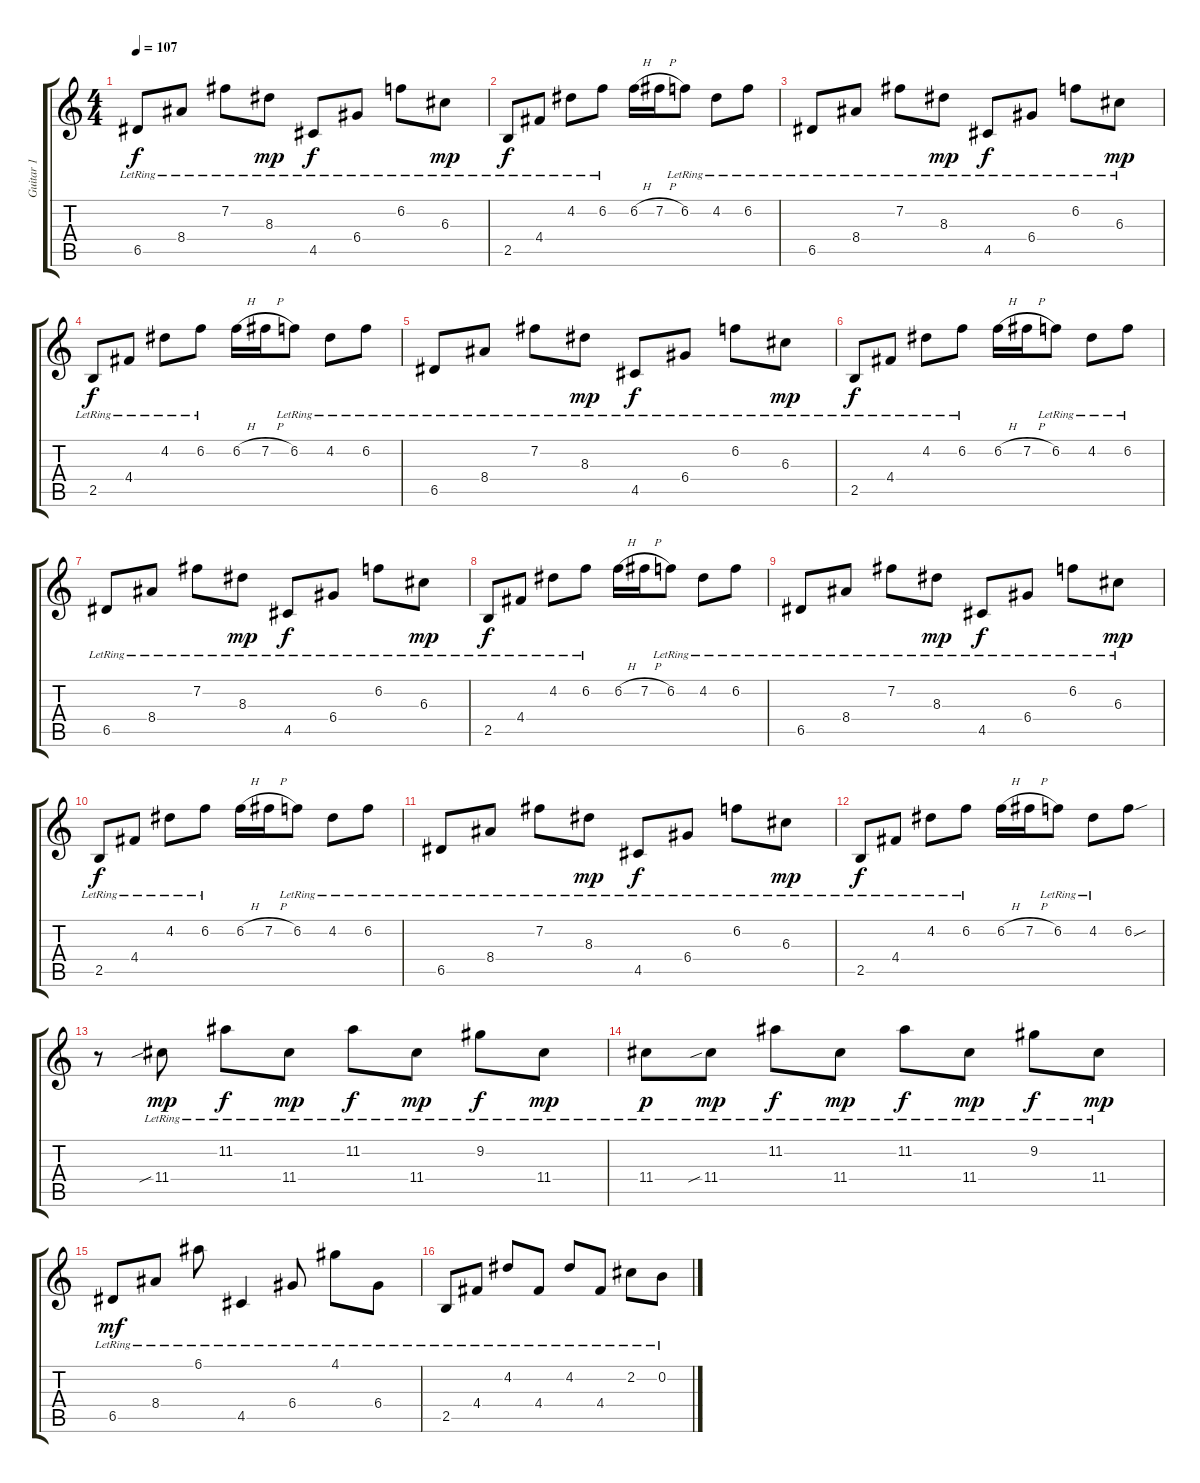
\track ("Guitar 1" "Guitar 1") {instrument acousticguitarsteel}
\staff {score tabs}
\tuning (E4 B3 G3 D3 A2 E2) {hide}
\ts (4 4)
\tempo 107
\clef g2
\ks c
6.5{lr}.8{dy f instrument acousticguitarsteel} 8.4{lr}.8 7.2{lr}.8 8.3{lr}.8{dy mp} 4.5{lr}.8{dy f} 6.4{lr}.8 6.2{lr}.8 6.3{lr}.8{dy mp} |
2.5{lr}.8{dy f} 4.4{lr}.8 4.2{lr}.8 6.2{lr}.8 6.2{h}.16 7.2{h}.16 6.2{lr}.8 4.2{lr}.8 6.2{lr}.8 |
6.5{lr}.8 8.4{lr}.8 7.2{lr}.8 8.3{lr}.8{dy mp} 4.5{lr}.8{dy f} 6.4{lr}.8 6.2{lr}.8 6.3{lr}.8{dy mp} |
2.5{lr}.8{dy f} 4.4{lr}.8 4.2{lr}.8 6.2{lr}.8 6.2{h}.16 7.2{h}.16 6.2{lr}.8 4.2{lr}.8 6.2{lr}.8 |
6.5{lr}.8 8.4{lr}.8 7.2{lr}.8 8.3{lr}.8{dy mp} 4.5{lr}.8{dy f} 6.4{lr}.8 6.2{lr}.8 6.3{lr}.8{dy mp} |
2.5{lr}.8{dy f} 4.4{lr}.8 4.2{lr}.8 6.2{lr}.8 6.2{h}.16 7.2{h}.16 6.2{lr}.8 4.2{lr}.8 6.2{lr}.8 |
6.5{lr}.8 8.4{lr}.8 7.2{lr}.8 8.3{lr}.8{dy mp} 4.5{lr}.8{dy f} 6.4{lr}.8 6.2{lr}.8 6.3{lr}.8{dy mp} |
2.5{lr}.8{dy f} 4.4{lr}.8 4.2{lr}.8 6.2{lr}.8 6.2{h}.16 7.2{h}.16 6.2{lr}.8 4.2{lr}.8 6.2{lr}.8 |
6.5{lr}.8 8.4{lr}.8 7.2{lr}.8 8.3{lr}.8{dy mp} 4.5{lr}.8{dy f} 6.4{lr}.8 6.2{lr}.8 6.3{lr}.8{dy mp} |
2.5{lr}.8{dy f} 4.4{lr}.8 4.2{lr}.8 6.2{lr}.8 6.2{h}.16 7.2{h}.16 6.2{lr}.8 4.2{lr}.8 6.2{lr}.8 |
6.5{lr}.8 8.4{lr}.8 7.2{lr}.8 8.3{lr}.8{dy mp} 4.5{lr}.8{dy f} 6.4{lr}.8 6.2{lr}.8 6.3{lr}.8{dy mp} |
2.5{lr}.8{dy f} 4.4{lr}.8 4.2{lr}.8 6.2{lr}.8 6.2{h}.16 7.2{h}.16 6.2{lr}.8 4.2{lr}.8 6.2{sou}.8 |
r.8 11.4{sib lr}.8{dy mp} 11.2{lr}.8{dy f} 11.4{lr}.8{dy mp} 11.2{lr}.8{dy f} 11.4{lr}.8{dy mp} 9.2{lr}.8{dy f} 11.4{lr}.8{dy mp} |
11.4{lr}.8{dy p} 11.4{sib lr}.8{dy mp} 11.2{lr}.8{dy f} 11.4{lr}.8{dy mp} 11.2{lr}.8{dy f} 11.4{lr}.8{dy mp} 9.2{lr}.8{dy f} 11.4{lr}.8{dy mp} |
6.5{lr}.8{dy mf} 8.4{lr}.8 6.1{lr}.8 4.5{lr}.4 6.4{lr}.8 4.1{lr}.8 6.4{lr}.8 |
2.5{lr}.8 4.4{lr}.8 4.2{lr}.8 4.4{lr}.8 4.2{lr}.8 4.4{lr}.8 2.2{lr}.8 0.2{lr}.8
